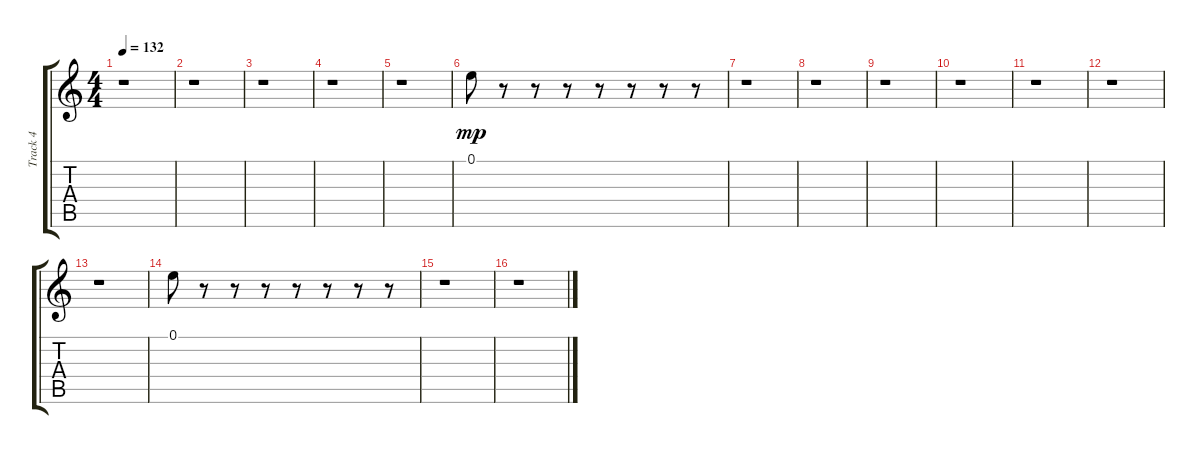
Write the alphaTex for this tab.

\track ("Track 4" "Track 4") {instrument acousticguitarsteel}
\staff {score tabs}
\tuning (E4 B3 G3 D3 A2 E2) {hide}
\ts (4 4)
\tempo 132
\clef g2
\ks c
r.1{dy mp} |
r.1 |
r.1 |
r.1 |
r.1 |
0.1.8 r.8 r.8 r.8 r.8 r.8 r.8 r.8 |
r.1 |
r.1 |
r.1 |
r.1 |
r.1 |
r.1 |
r.1 |
0.1.8 r.8 r.8 r.8 r.8 r.8 r.8 r.8 |
r.1 |
r.1
